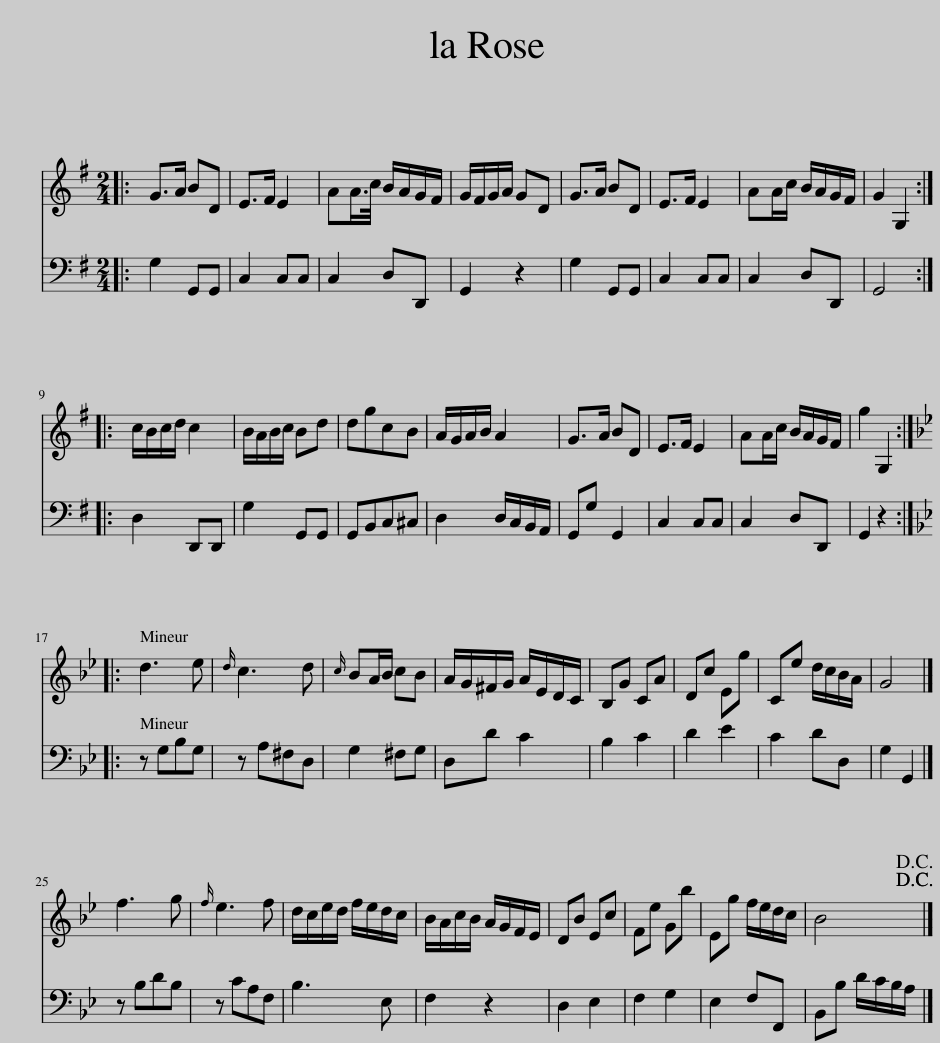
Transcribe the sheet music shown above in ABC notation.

X:1
%%score 1 2
L:1/8
M:2/4
I:linebreak $
K:G
V:1 treble
V:2 bass
V:1
|: G>A BD | E>F E2 | AA/>c/ B/A/G/F/ | G/F/G/A/ GD | G>A BD | %5
 E>F E2 | AA/c/ B/A/G/F/ | G2 G,2 ::$ c/B/c/d/ c2 | B/A/B/c/ Bd | %10
 dgcB | A/G/A/B/ A2 | G>A BD | E>F E2 | AA/c/ B/A/G/F/ | %15
 g2 G,2 ::$[K:Gmin] d3 e |{d} c3 d |{c} BA/B/ cB | A/G/^F/G/ A/E/D/C/ | %20
 B,G CA | Dc Eg | Ce d/c/B/A/ | G4 |]$ f3 g | %25
{f} e3 f | d/c/e/d/ f/e/d/c/ | B/A/c/B/ A/G/F/E/ | DB Ec | Fe Gb | %30
 Eg f/e/d/c/ | B4!D.C.! |] %32
V:2
|: G,2 G,,G,, | C,2 C,C, | C,2 D,D,, | G,,2 z2 | G,2 G,,G,, | %5
 C,2 C,C, | C,2 D,D,, | G,,4 ::$ D,2 D,,D,, | G,2 G,,G,, | %10
 G,,B,,C,^C, | D,2 D,/C,/B,,/A,,/ | G,,G, G,,2 | C,2 C,C, | C,2 D,D,, | %15
 G,,2 z2 ::$[K:Gmin] z G,B,G, | z A,^F,D, | G,2 ^F,G, | D,D C2 | %20
 B,2 C2 | D2 E2 | C2 DD, | G,2 G,,2 |]$ z B,DB, | %25
 z CA,F, | B,3 E, | F,2 z2 | D,2 E,2 | F,2 G,2 | %30
 E,2 F,F,, | B,,B, D/C/B,/A,/ |] %32
